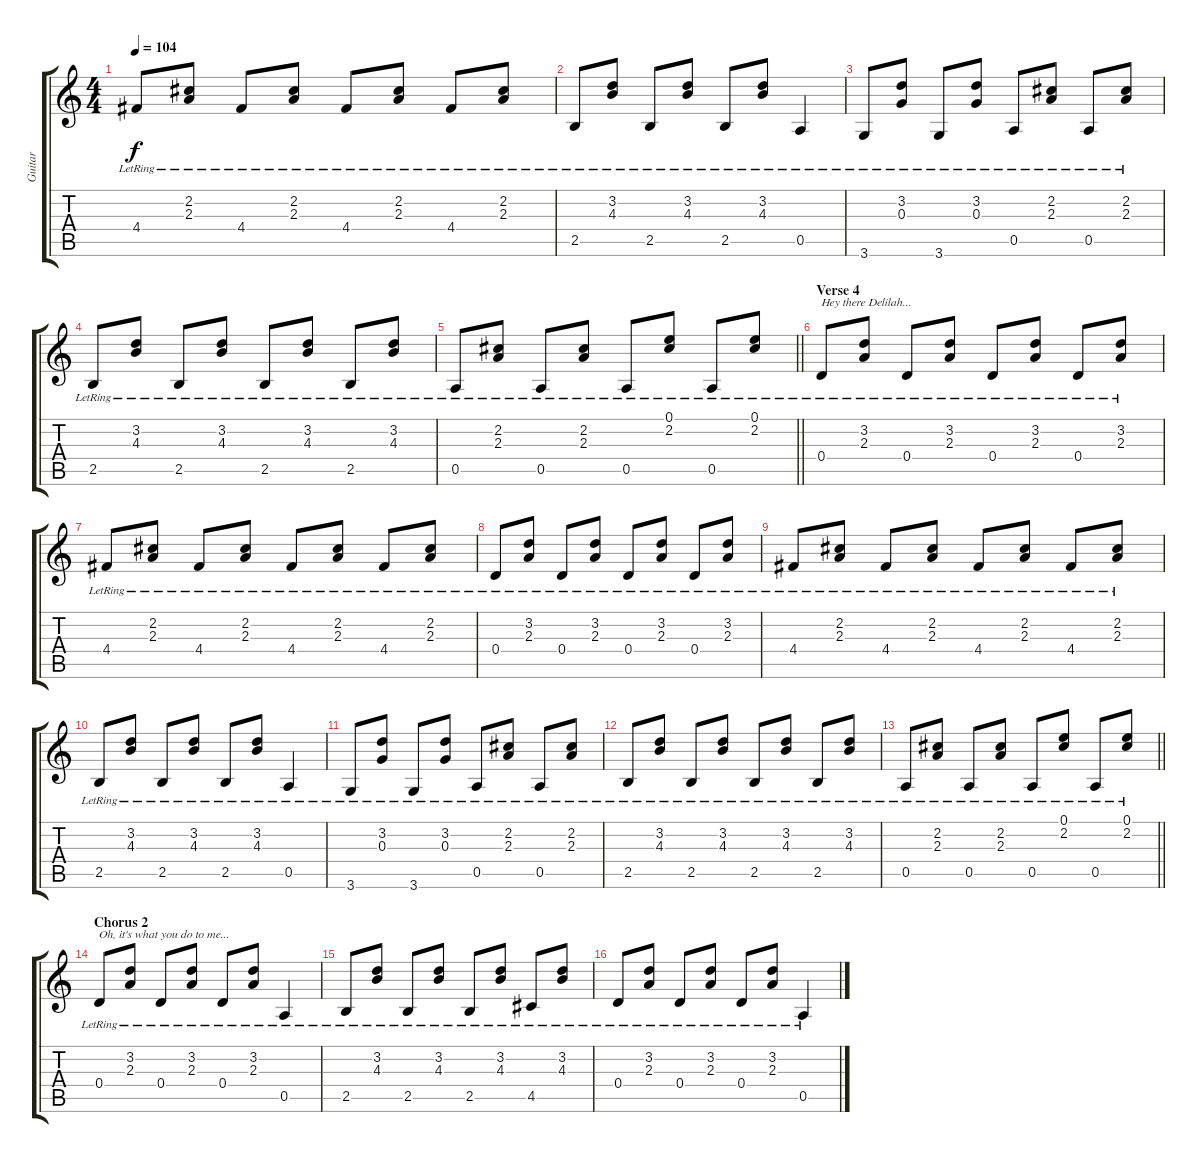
\track ("Guitar" "Guitar") {instrument acousticguitarnylon}
\staff {score tabs}
\tuning (E4 B3 G3 D3 A2 E2) {hide}
\ts (4 4)
\tempo 104
\clef g2
\ks c
4.4{lr}.8{dy f} (2.2{lr} 2.3{lr}).8 4.4{lr}.8 (2.2{lr} 2.3{lr}).8 4.4{lr}.8 (2.2{lr} 2.3{lr}).8 4.4{lr}.8 (2.2{lr} 2.3{lr}).8 |
2.5{lr}.8 (3.2{lr} 4.3{lr}).8 2.5{lr}.8 (3.2{lr} 4.3{lr}).8 2.5{lr}.8 (3.2{lr} 4.3{lr}).8 0.5{lr}.4 |
3.6{lr}.8 (3.2{lr} 0.3{lr}).8 3.6{lr}.8 (3.2{lr} 0.3{lr}).8 0.5{lr}.8 (2.2{lr} 2.3{lr}).8 0.5{lr}.8 (2.2{lr} 2.3{lr}).8 |
2.5{lr}.8 (3.2{lr} 4.3{lr}).8 2.5{lr}.8 (3.2{lr} 4.3{lr}).8 2.5{lr}.8 (3.2{lr} 4.3{lr}).8 2.5{lr}.8 (3.2{lr} 4.3{lr}).8 |
\barLineRight lightlight
0.5{lr}.8 (2.2{lr} 2.3{lr}).8 0.5{lr}.8 (2.2{lr} 2.3{lr}).8 0.5{lr}.8 (0.1{lr} 2.2{lr}).8 0.5{lr}.8 (0.1{lr} 2.2{lr}).8 |
\section ("" "Verse 4")
0.4{lr}.8{txt "Hey there Delilah..."} (3.2{lr} 2.3{lr}).8 0.4{lr}.8 (3.2{lr} 2.3{lr}).8 0.4{lr}.8 (3.2{lr} 2.3{lr}).8 0.4{lr}.8 (3.2{lr} 2.3{lr}).8 |
4.4{lr}.8 (2.2{lr} 2.3{lr}).8 4.4{lr}.8 (2.2{lr} 2.3{lr}).8 4.4{lr}.8 (2.2{lr} 2.3{lr}).8 4.4{lr}.8 (2.2{lr} 2.3{lr}).8 |
0.4{lr}.8 (3.2{lr} 2.3{lr}).8 0.4{lr}.8 (3.2{lr} 2.3{lr}).8 0.4{lr}.8 (3.2{lr} 2.3{lr}).8 0.4{lr}.8 (3.2{lr} 2.3{lr}).8 |
4.4{lr}.8 (2.2{lr} 2.3{lr}).8 4.4{lr}.8 (2.2{lr} 2.3{lr}).8 4.4{lr}.8 (2.2{lr} 2.3{lr}).8 4.4{lr}.8 (2.2{lr} 2.3{lr}).8 |
2.5{lr}.8 (3.2{lr} 4.3{lr}).8 2.5{lr}.8 (3.2{lr} 4.3{lr}).8 2.5{lr}.8 (3.2{lr} 4.3{lr}).8 0.5{lr}.4 |
3.6{lr}.8 (3.2{lr} 0.3{lr}).8 3.6{lr}.8 (3.2{lr} 0.3{lr}).8 0.5{lr}.8 (2.2{lr} 2.3{lr}).8 0.5{lr}.8 (2.2{lr} 2.3{lr}).8 |
2.5{lr}.8 (3.2{lr} 4.3{lr}).8 2.5{lr}.8 (3.2{lr} 4.3{lr}).8 2.5{lr}.8 (3.2{lr} 4.3{lr}).8 2.5{lr}.8 (3.2{lr} 4.3{lr}).8 |
\barLineRight lightlight
0.5{lr}.8 (2.2{lr} 2.3{lr}).8 0.5{lr}.8 (2.2{lr} 2.3{lr}).8 0.5{lr}.8 (0.1{lr} 2.2{lr}).8 0.5{lr}.8 (0.1{lr} 2.2{lr}).8 |
\section ("" "Chorus 2")
0.4{lr}.8{txt "Oh, it's what you do to me..."} (3.2{lr} 2.3{lr}).8 0.4{lr}.8 (3.2{lr} 2.3{lr}).8 0.4{lr}.8 (3.2{lr} 2.3{lr}).8 0.5{lr}.4 |
2.5{lr}.8 (3.2{lr} 4.3{lr}).8 2.5{lr}.8 (3.2{lr} 4.3{lr}).8 2.5{lr}.8 (3.2{lr} 4.3{lr}).8 4.5{lr}.8 (3.2{lr} 4.3{lr}).8 |
0.4{lr}.8 (3.2{lr} 2.3{lr}).8 0.4{lr}.8 (3.2{lr} 2.3{lr}).8 0.4{lr}.8 (3.2{lr} 2.3{lr}).8 0.5{lr}.4
